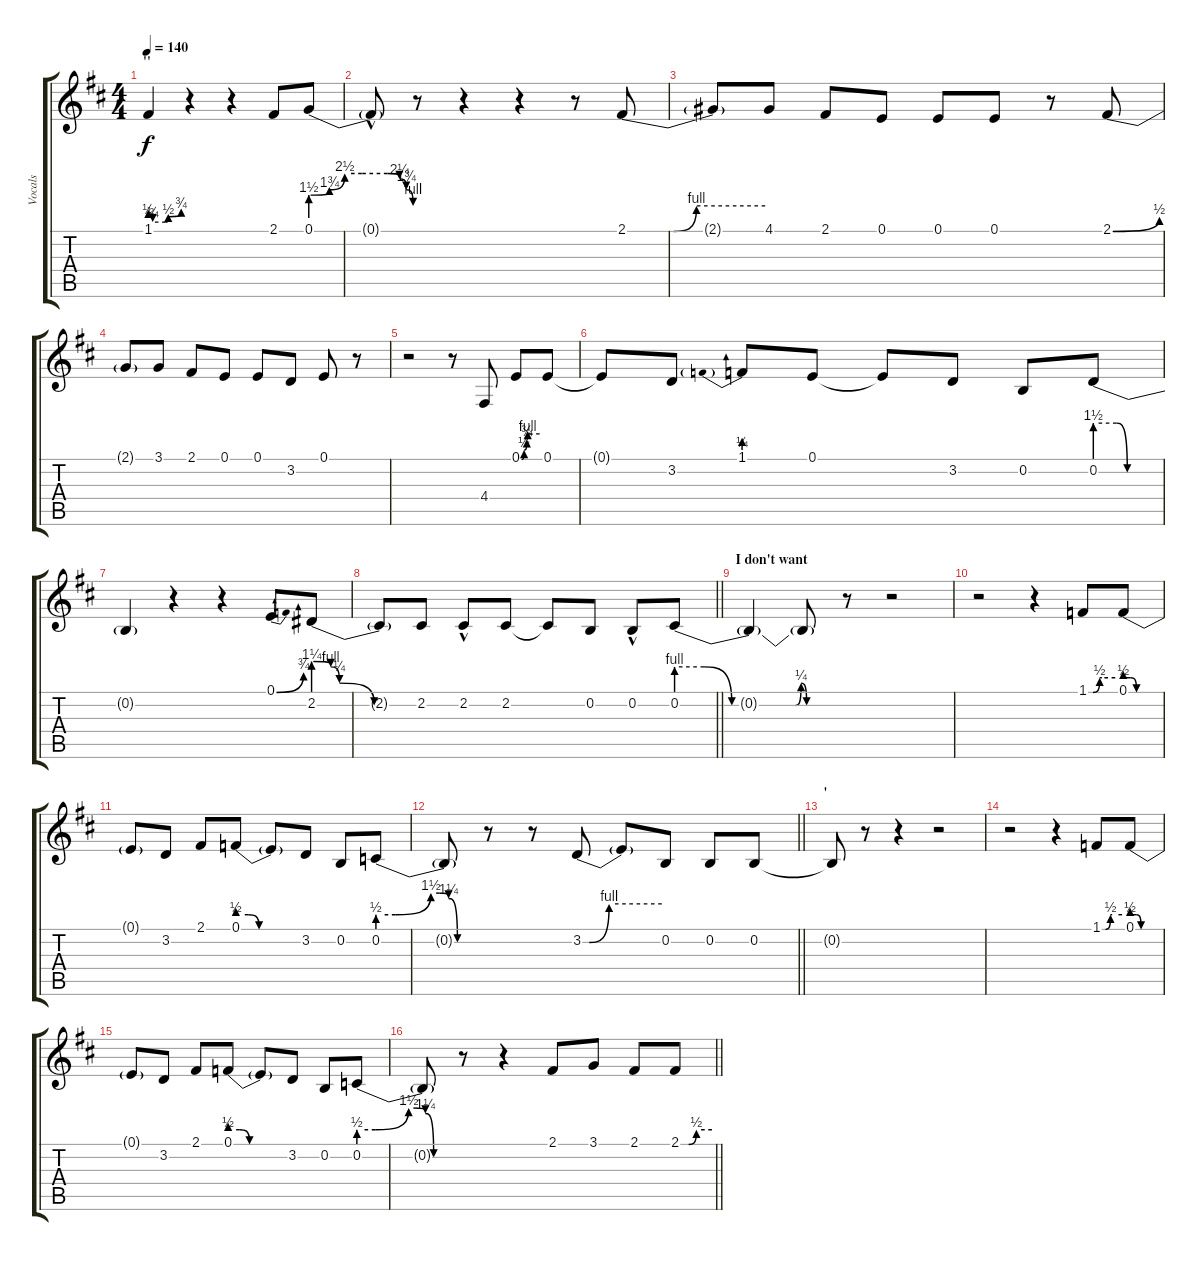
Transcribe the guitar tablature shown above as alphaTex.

\track ("Vocals" "Vocals") {instrument oboe}
\staff {score tabs}
\tuning (E4 B3 G3 D3 A2 E2) {hide}
\ts (4 4)
\section ("" "''")
\tempo 140
\clef g2
\ks bminor
1.1{be (custom 0 2 5 1 30 1 35 2 60 3)}.4{dy f} r.4 r.4 2.1.8 0.1{be (custom 0 6 11 7 20 10 30 10 45 10 52 9 56 7 60 4)}.8 |
0.1{hac t}.8 r.8 r.4 r.4 r.8 2.1{be (custom 0 0 20 0 30 4 60 4)}.8 |
2.1{t}.8 4.1.8 2.1.8 0.1.8 0.1.8 0.1.8 r.8 2.1{be (bend 0 0 60 2)}.8 |
2.1{t}.8 3.1.8 2.1.8 0.1.8 0.1.8 3.2.8 0.1.8 r.8 |
r.2 r.8 4.4.8 0.1{be (custom 0 0 8 1 17 3 20 4 60 4)}.8 0.1.8 |
0.1{t}.8 3.2.8 1.1{be (prebend 0 1 60 1)}.8 0.1.8 0.1{t}.8 3.2.8 0.2.8 0.2{be (custom 0 6 20 6 30 0 40 0 60 0)}.8 |
0.2{t}.4 r.4 r.4 0.1{be (bend 0 0 60 3)}.8 2.2{be (custom 0 5 10 4 15 1 35 0 60 0)}.8 |
\barLineRight lightlight
2.2{t}.8 2.2.8 2.2{hac}.8 2.2.8 2.2{t}.8 0.2.8 0.2{hac}.8 0.2{be (custom 0 4 10 4 20 0 43 0 45 1 47 0 60 0)}.8 |
\section ("" "I don't want")
0.2{t}.4 0.2{t}.8 r.8 r.2 |
r.2 r.4 1.1{be (custom 0 0 10 0 25 2 30 2 60 2)}.8 0.1{be (custom 0 2 10 2 20 0 40 0 60 0)}.8 |
0.1{t}.8 3.2.8 2.1.8 0.1{be (custom 0 2 10 2 20 0 40 0 60 0)}.8 0.1{t}.8 3.2.8 0.2.8 0.2{be (custom 0 2 10 2 30 6 35 6 40 5 45 0 60 0)}.8 |
\barLineRight lightlight
0.2{t}.8 r.8 r.8 3.2{be (custom 0 0 5 0 20 4 60 4)}.8 3.2{t}.8 0.2.8 0.2.8 0.2.8 |
\section ("" "'")
0.2{t}.8 r.8 r.4 r.2 |
r.2 r.4 1.1{be (custom 0 0 10 0 25 2 30 2 60 2)}.8 0.1{be (custom 0 2 10 2 20 0 40 0 60 0)}.8 |
0.1{t}.8 3.2.8 2.1.8 0.1{be (custom 0 2 10 2 20 0 40 0 60 0)}.8 0.1{t}.8 3.2.8 0.2.8 0.2{be (custom 0 2 10 2 30 6 35 6 40 5 45 0 60 0)}.8 |
\barLineRight lightlight
0.2{t}.8 r.8 r.4 2.1.8 3.1.8 2.1.8 2.1{be (custom 0 0 15 0 30 2 60 2)}.8
